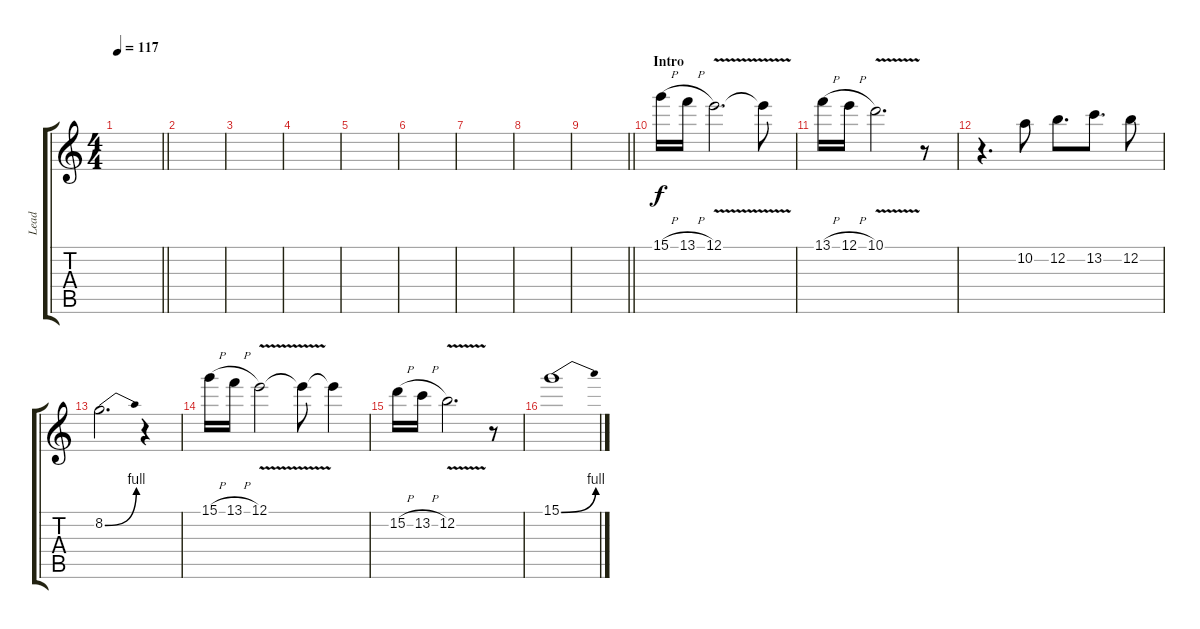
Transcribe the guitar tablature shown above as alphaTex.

\track ("Lead" "Lead") {instrument overdrivenguitar}
\staff {score tabs}
\tuning (E4 B3 G3 D3 A2 E2) {hide}
\ts (4 4)
\tempo 117
\clef g2
\barLineRight lightlight
\ks c
|
|
|
|
|
|
|
|
\barLineRight lightlight
|
\section ("" "Intro")
15.1{h}.16 13.1{h}.16 12.1{v}.2{d} 12.1{t}.8 |
13.1{h}.16 12.1{h}.16 10.1{v}.2{d} r.8 |
r.4{d} 10.2.8 12.2.8{d} 13.2.8{d} 12.2.8 |
8.2{be (bend 0 0 60 4)}.2{d} r.4 |
15.1{h}.16 13.1{h}.16 12.1{v}.2 12.1{t}.8 12.1{t}.4 |
15.2{h}.16 13.2{h}.16 12.2{v}.2{d} r.8 |
15.1{be (bend 0 0 60 4)}.1
